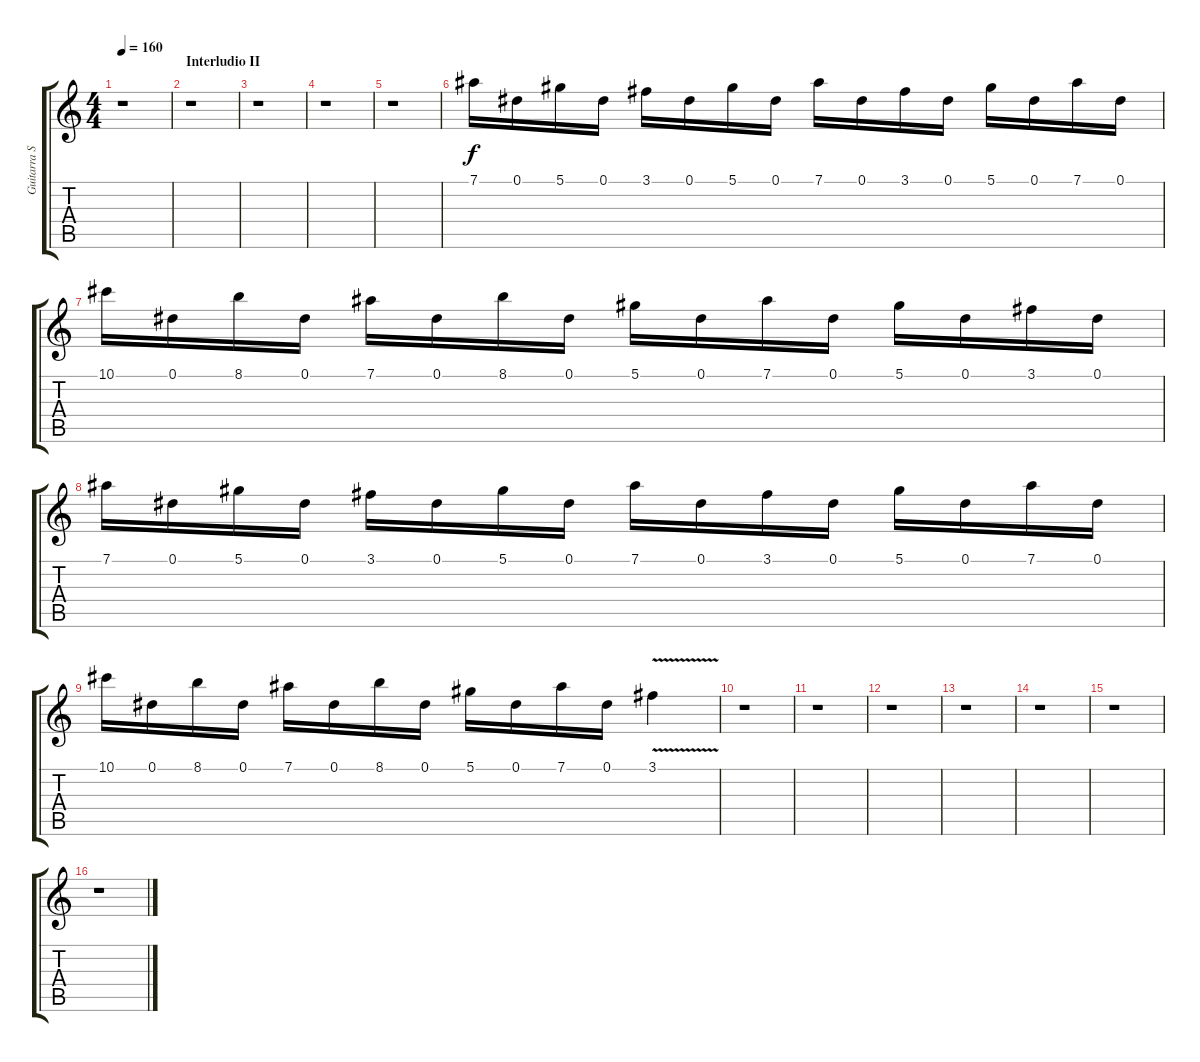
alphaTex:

\track ("Guitarra Solo II, III" "Guitarra S") {instrument distortionguitar}
\staff {score tabs}
\tuning (Eb4 Bb3 Gb3 Db3 Ab2 Eb2) {hide}
\ts (4 4)
\tempo 160
\clef g2
\ks c
r.1{dy f} |
\section ("" "Interludio II")
r.1 |
r.1 |
r.1 |
r.1 |
7.1.16 0.1.16 5.1.16 0.1.16 3.1.16 0.1.16 5.1.16 0.1.16 7.1.16 0.1.16 3.1.16 0.1.16 5.1.16 0.1.16 7.1.16 0.1.16 |
10.1.16 0.1.16 8.1.16 0.1.16 7.1.16 0.1.16 8.1.16 0.1.16 5.1.16 0.1.16 7.1.16 0.1.16 5.1.16 0.1.16 3.1.16 0.1.16 |
7.1.16 0.1.16 5.1.16 0.1.16 3.1.16 0.1.16 5.1.16 0.1.16 7.1.16 0.1.16 3.1.16 0.1.16 5.1.16 0.1.16 7.1.16 0.1.16 |
10.1.16 0.1.16 8.1.16 0.1.16 7.1.16 0.1.16 8.1.16 0.1.16 5.1.16 0.1.16 7.1.16 0.1.16 3.1{v}.4 |
r.1 |
r.1 |
r.1 |
r.1 |
r.1 |
r.1 |
r.1
